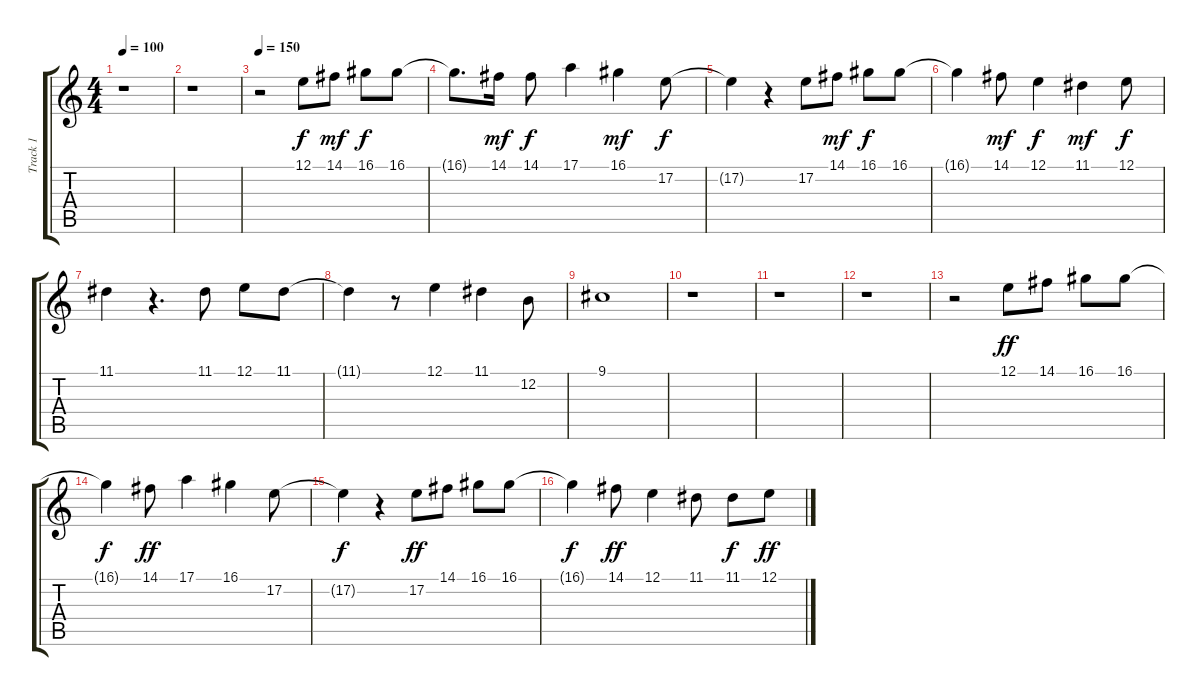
\track ("Track 1" "Track 1") {instrument panflute}
\staff {score tabs}
\tuning (E4 B3 G3 D3 A2 E2) {hide}
\ts (4 4)
\tempo 100
\clef g2
\ks c
r.1{dy f instrument panflute} |
r.1 |
\tempo 150
r.2 12.1.8 14.1.8{dy mf} 16.1.8{dy f} 16.1.8 |
16.1{t}.8{d} 14.1.16{dy mf} 14.1.8{dy f} 17.1.4 16.1.4{dy mf} 17.2.8{dy f} |
17.2{t}.4 r.4 17.2.8 14.1.8{dy mf} 16.1.8{dy f} 16.1.8 |
16.1{t}.4 14.1.8{dy mf} 12.1.4{dy f} 11.1.4{dy mf} 12.1.8{dy f} |
11.1.4 r.4{d} 11.1.8 12.1.8 11.1.8 |
11.1{t}.4 r.8 12.1.4 11.1.4 12.2.8 |
9.1.1 |
r.1 |
r.1 |
r.1 |
r.2 12.1.8{dy ff} 14.1.8 16.1.8 16.1.8 |
16.1{t}.4{dy f} 14.1.8{dy ff} 17.1.4 16.1.4 17.2.8 |
17.2{t}.4{dy f} r.4 17.2.8{dy ff} 14.1.8 16.1.8 16.1.8 |
16.1{t}.4{dy f} 14.1.8{dy ff} 12.1.4 11.1.8 11.1.8{dy f} 12.1.8{dy ff}
